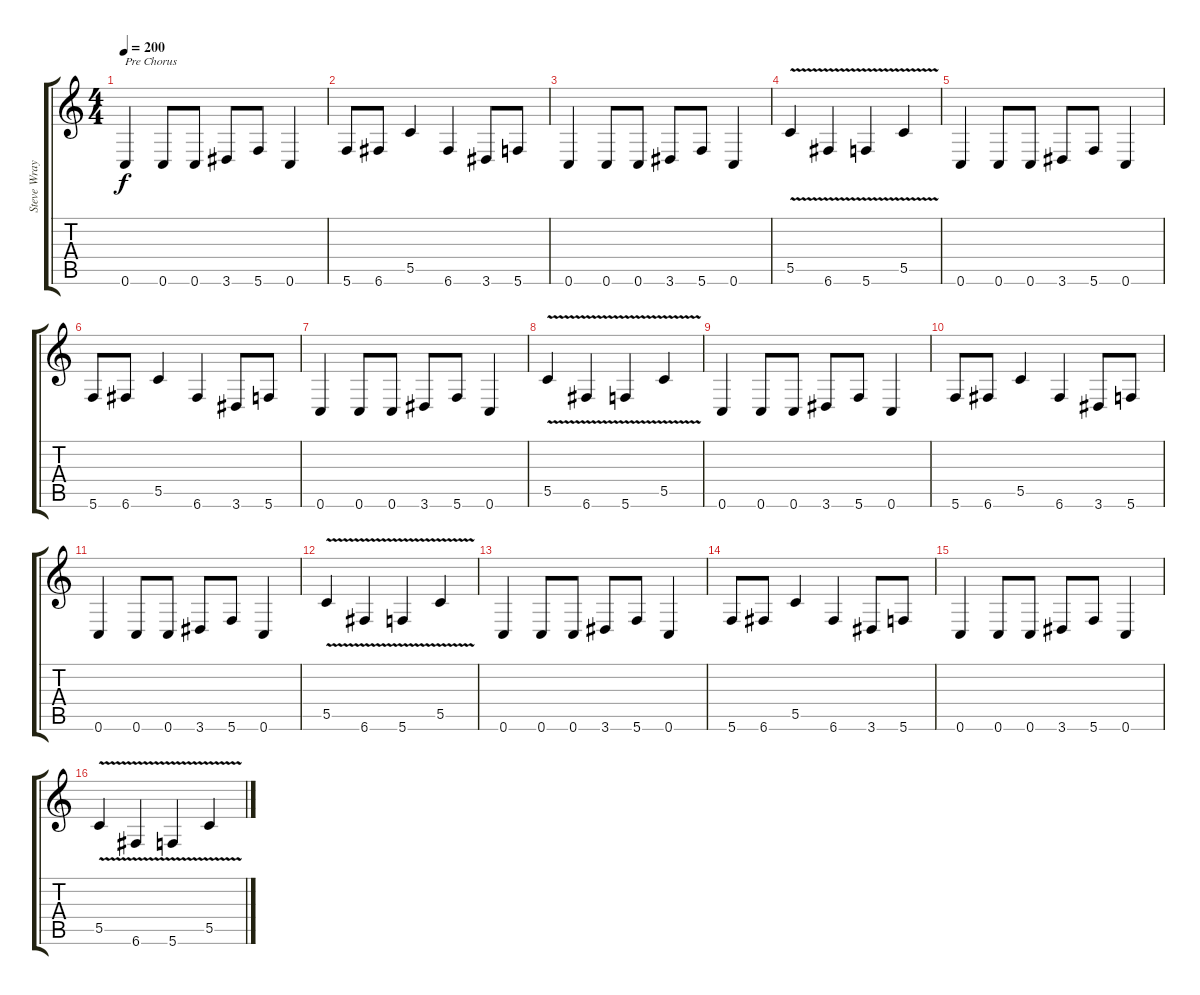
\track ("Steve Wray" "Steve Wray") {instrument distortionguitar}
\staff {score tabs}
\tuning (D4 A3 F3 C3 G2 C2) {hide}
\ts (4 4)
\tempo 200
\clef g2
\ks c
0.6.4{txt "Pre Chorus" dy f} 0.6.8 0.6.8 3.6.8 5.6.8 0.6.4 |
5.6.8 6.6.8 5.5.4 6.6.4 3.6.8 5.6.8 |
0.6.4 0.6.8 0.6.8 3.6.8 5.6.8 0.6.4 |
5.5{v}.4 6.6{v}.4 5.6{v}.4 5.5{v}.4 |
0.6.4 0.6.8 0.6.8 3.6.8 5.6.8 0.6.4 |
5.6.8 6.6.8 5.5.4 6.6.4 3.6.8 5.6.8 |
0.6.4 0.6.8 0.6.8 3.6.8 5.6.8 0.6.4 |
5.5{v}.4 6.6{v}.4 5.6{v}.4 5.5{v}.4 |
0.6.4 0.6.8 0.6.8 3.6.8 5.6.8 0.6.4 |
5.6.8 6.6.8 5.5.4 6.6.4 3.6.8 5.6.8 |
0.6.4 0.6.8 0.6.8 3.6.8 5.6.8 0.6.4 |
5.5{v}.4 6.6{v}.4 5.6{v}.4 5.5{v}.4 |
0.6.4 0.6.8 0.6.8 3.6.8 5.6.8 0.6.4 |
5.6.8 6.6.8 5.5.4 6.6.4 3.6.8 5.6.8 |
0.6.4 0.6.8 0.6.8 3.6.8 5.6.8 0.6.4 |
5.5{v}.4 6.6{v}.4 5.6{v}.4 5.5{v}.4
